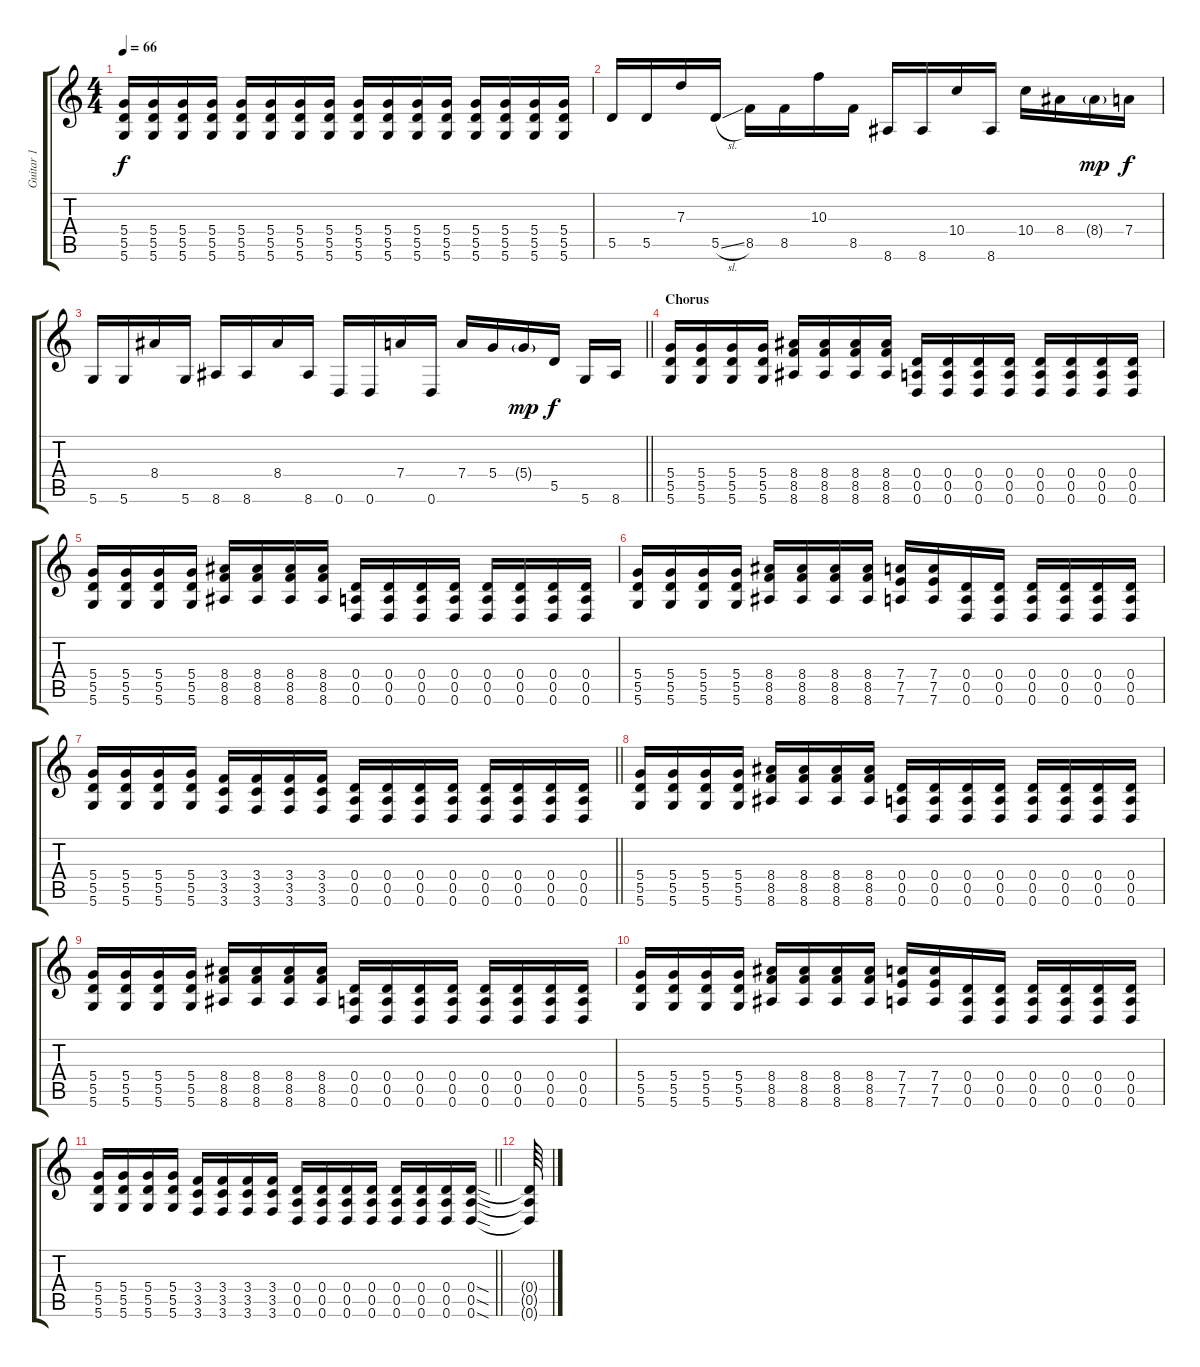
\track ("Guitar 1" "Guitar 1") {instrument overdrivenguitar}
\staff {score tabs}
\tuning (E4 B3 G3 D3 A2 D2) {hide}
\ts (4 4)
\tempo 66
\clef g2
\ks c
(5.4 5.5 5.6).16{dy f} (5.4 5.5 5.6).16 (5.4 5.5 5.6).16 (5.4 5.5 5.6).16 (5.4 5.5 5.6).16 (5.4 5.5 5.6).16 (5.4 5.5 5.6).16 (5.4 5.5 5.6).16 (5.4 5.5 5.6).16 (5.4 5.5 5.6).16 (5.4 5.5 5.6).16 (5.4 5.5 5.6).16 (5.4 5.5 5.6).16 (5.4 5.5 5.6).16 (5.4 5.5 5.6).16 (5.4 5.5 5.6).16 |
5.5.16 5.5.16 7.3.16 5.5{sl}.16 8.5.16 8.5.16 10.3.16 8.5.16 8.6.16 8.6.16 10.4.16 8.6.16 10.4.16 8.4.16 8.4{g}.16{dy mp} 7.4.16{dy f} |
\barLineRight lightlight
5.6.16 5.6.16 8.4.16 5.6.16 8.6.16 8.6.16 8.4.16 8.6.16 0.6.16 0.6.16 7.4.16 0.6.16 7.4.16 5.4.16 5.4{g}.16{dy mp} 5.5.16{dy f} 5.6.16 8.6.16 |
\section ("" "Chorus")
(5.4 5.5 5.6).16 (5.4 5.5 5.6).16 (5.4 5.5 5.6).16 (5.4 5.5 5.6).16 (8.4 8.5 8.6).16 (8.4 8.5 8.6).16 (8.4 8.5 8.6).16 (8.4 8.5 8.6).16 (0.4 0.5 0.6).16 (0.4 0.5 0.6).16 (0.4 0.5 0.6).16 (0.4 0.5 0.6).16 (0.4 0.5 0.6).16 (0.4 0.5 0.6).16 (0.4 0.5 0.6).16 (0.4 0.5 0.6).16 |
(5.4 5.5 5.6).16 (5.4 5.5 5.6).16 (5.4 5.5 5.6).16 (5.4 5.5 5.6).16 (8.4 8.5 8.6).16 (8.4 8.5 8.6).16 (8.4 8.5 8.6).16 (8.4 8.5 8.6).16 (0.4 0.5 0.6).16 (0.4 0.5 0.6).16 (0.4 0.5 0.6).16 (0.4 0.5 0.6).16 (0.4 0.5 0.6).16 (0.4 0.5 0.6).16 (0.4 0.5 0.6).16 (0.4 0.5 0.6).16 |
(5.4 5.5 5.6).16 (5.4 5.5 5.6).16 (5.4 5.5 5.6).16 (5.4 5.5 5.6).16 (8.4 8.5 8.6).16 (8.4 8.5 8.6).16 (8.4 8.5 8.6).16 (8.4 8.5 8.6).16 (7.4 7.5 7.6).16 (7.4 7.5 7.6).16 (0.4 0.5 0.6).16 (0.4 0.5 0.6).16 (0.4 0.5 0.6).16 (0.4 0.5 0.6).16 (0.4 0.5 0.6).16 (0.4 0.5 0.6).16 |
\barLineRight lightlight
(5.4 5.5 5.6).16 (5.4 5.5 5.6).16 (5.4 5.5 5.6).16 (5.4 5.5 5.6).16 (3.4 3.5 3.6).16 (3.4 3.5 3.6).16 (3.4 3.5 3.6).16 (3.4 3.5 3.6).16 (0.4 0.5 0.6).16 (0.4 0.5 0.6).16 (0.4 0.5 0.6).16 (0.4 0.5 0.6).16 (0.4 0.5 0.6).16 (0.4 0.5 0.6).16 (0.4 0.5 0.6).16 (0.4 0.5 0.6).16 |
(5.4 5.5 5.6).16 (5.4 5.5 5.6).16 (5.4 5.5 5.6).16 (5.4 5.5 5.6).16 (8.4 8.5 8.6).16 (8.4 8.5 8.6).16 (8.4 8.5 8.6).16 (8.4 8.5 8.6).16 (0.4 0.5 0.6).16 (0.4 0.5 0.6).16 (0.4 0.5 0.6).16 (0.4 0.5 0.6).16 (0.4 0.5 0.6).16 (0.4 0.5 0.6).16 (0.4 0.5 0.6).16 (0.4 0.5 0.6).16 |
(5.4 5.5 5.6).16 (5.4 5.5 5.6).16 (5.4 5.5 5.6).16 (5.4 5.5 5.6).16 (8.4 8.5 8.6).16 (8.4 8.5 8.6).16 (8.4 8.5 8.6).16 (8.4 8.5 8.6).16 (0.4 0.5 0.6).16 (0.4 0.5 0.6).16 (0.4 0.5 0.6).16 (0.4 0.5 0.6).16 (0.4 0.5 0.6).16 (0.4 0.5 0.6).16 (0.4 0.5 0.6).16 (0.4 0.5 0.6).16 |
(5.4 5.5 5.6).16 (5.4 5.5 5.6).16 (5.4 5.5 5.6).16 (5.4 5.5 5.6).16 (8.4 8.5 8.6).16 (8.4 8.5 8.6).16 (8.4 8.5 8.6).16 (8.4 8.5 8.6).16 (7.4 7.5 7.6).16 (7.4 7.5 7.6).16 (0.4 0.5 0.6).16 (0.4 0.5 0.6).16 (0.4 0.5 0.6).16 (0.4 0.5 0.6).16 (0.4 0.5 0.6).16 (0.4 0.5 0.6).16 |
\barLineRight lightlight
(5.4 5.5 5.6).16 (5.4 5.5 5.6).16 (5.4 5.5 5.6).16 (5.4 5.5 5.6).16 (3.4 3.5 3.6).16 (3.4 3.5 3.6).16 (3.4 3.5 3.6).16 (3.4 3.5 3.6).16 (0.4 0.5 0.6).16 (0.4 0.5 0.6).16 (0.4 0.5 0.6).16 (0.4 0.5 0.6).16 (0.4 0.5 0.6).16 (0.4 0.5 0.6).16 (0.4 0.5 0.6).16 (0.4{sod} 0.5{sod} 0.6{sod}).16 |
(0.4{t} 0.5{t} 0.6{t}).64
